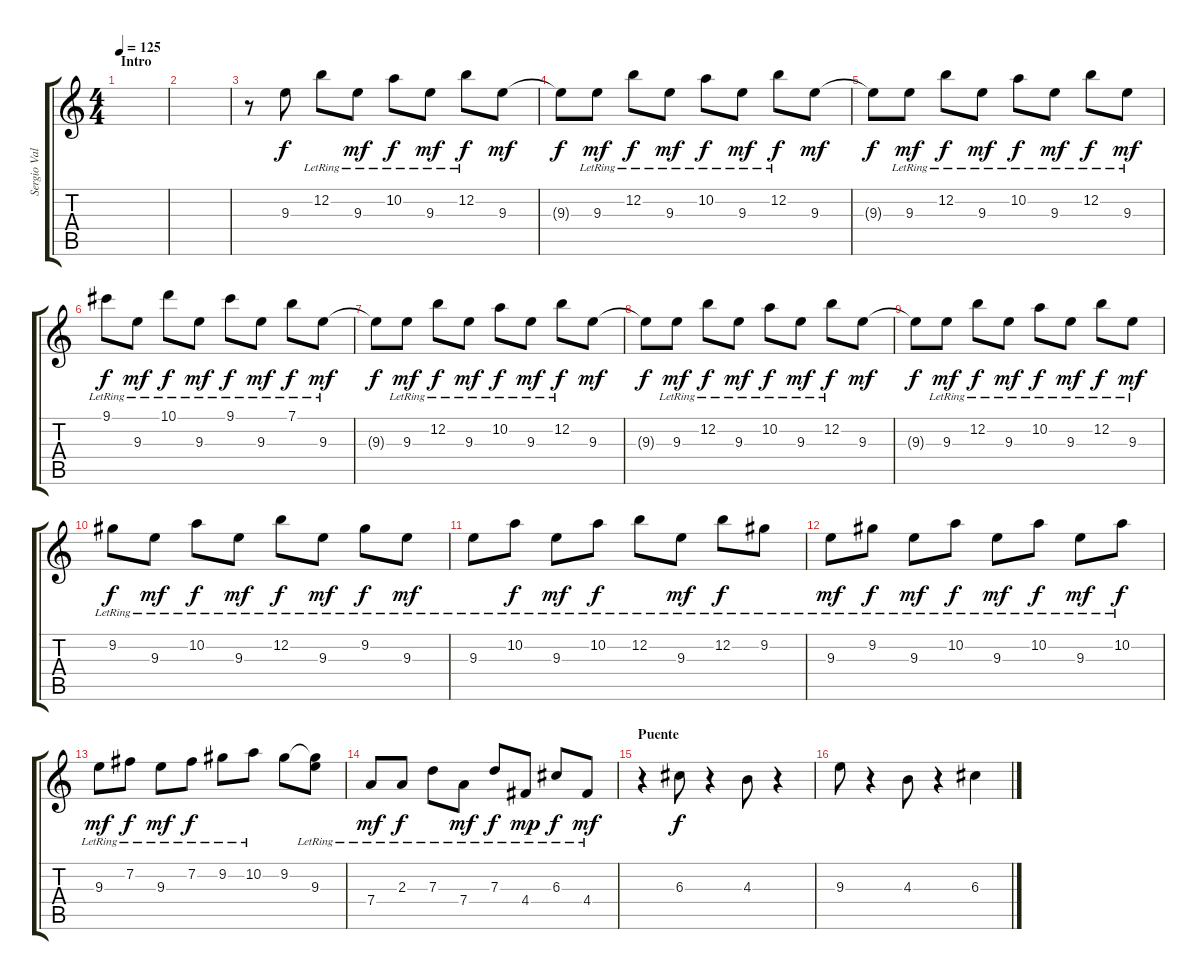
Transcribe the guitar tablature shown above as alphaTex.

\track ("Sergio Vallín" "Sergio Val") {instrument overdrivenguitar}
\staff {score tabs}
\tuning (E4 B3 G3 D3 A2 E2) {hide}
\ts (4 4)
\section ("" "Intro")
\tempo 125
\clef g2
\ks c
|
|
r.8 9.3.8 12.2{lr}.8{dy f} 9.3{lr}.8{dy mf} 10.2{lr}.8{dy f} 9.3{lr}.8{dy mf} 12.2{lr}.8{dy f} 9.3.8{dy mf} |
9.3{t}.8{dy f} 9.3{lr}.8{dy mf} 12.2{lr}.8{dy f} 9.3{lr}.8{dy mf} 10.2{lr}.8{dy f} 9.3{lr}.8{dy mf} 12.2{lr}.8{dy f} 9.3.8{dy mf} |
9.3{t}.8{dy f} 9.3{lr}.8{dy mf} 12.2{lr}.8{dy f} 9.3{lr}.8{dy mf} 10.2{lr}.8{dy f} 9.3{lr}.8{dy mf} 12.2{lr}.8{dy f} 9.3{lr}.8{dy mf} |
9.1{lr}.8{dy f} 9.3{lr}.8{dy mf} 10.1{lr}.8{dy f} 9.3{lr}.8{dy mf} 9.1{lr}.8{dy f} 9.3{lr}.8{dy mf} 7.1{lr}.8{dy f} 9.3{lr}.8{dy mf} |
9.3{t}.8{dy f} 9.3{lr}.8{dy mf} 12.2{lr}.8{dy f} 9.3{lr}.8{dy mf} 10.2{lr}.8{dy f} 9.3{lr}.8{dy mf} 12.2{lr}.8{dy f} 9.3.8{dy mf} |
9.3{t}.8{dy f} 9.3{lr}.8{dy mf} 12.2{lr}.8{dy f} 9.3{lr}.8{dy mf} 10.2{lr}.8{dy f} 9.3{lr}.8{dy mf} 12.2{lr}.8{dy f} 9.3.8{dy mf} |
9.3{t}.8{dy f} 9.3{lr}.8{dy mf} 12.2{lr}.8{dy f} 9.3{lr}.8{dy mf} 10.2{lr}.8{dy f} 9.3{lr}.8{dy mf} 12.2{lr}.8{dy f} 9.3{lr}.8{dy mf} |
9.2{lr}.8{dy f} 9.3{lr}.8{dy mf} 10.2{lr}.8{dy f} 9.3{lr}.8{dy mf} 12.2{lr}.8{dy f} 9.3{lr}.8{dy mf} 9.2{lr}.8{dy f} 9.3{lr}.8{dy mf} |
9.3{lr}.8 10.2{lr}.8{dy f} 9.3{lr}.8{dy mf} 10.2{lr}.8{dy f} 12.2{lr}.8 9.3{lr}.8{dy mf} 12.2{lr}.8{dy f} 9.2{lr}.8 |
9.3{lr}.8{dy mf} 9.2{lr}.8{dy f} 9.3{lr}.8{dy mf} 10.2{lr}.8{dy f} 9.3{lr}.8{dy mf} 10.2{lr}.8{dy f} 9.3{lr}.8{dy mf} 10.2{lr}.8{dy f} |
9.3{lr}.8{dy mf} 7.2{lr}.8{dy f} 9.3{lr}.8{dy mf} 7.2{lr}.8{dy f} 9.2{lr}.8 10.2{lr}.8 9.2.8 (9.2{t} 9.3{lr}).8 |
7.4{lr}.8{dy mf} 2.3{lr}.8{dy f} 7.3{lr}.8 7.4{lr}.8{dy mf} 7.3{lr}.8{dy f} 4.4{lr}.8{dy mp} 6.3{lr}.8{dy f} 4.4{lr}.8{dy mf} |
\section ("" "Puente")
r.4 6.3.8{dy f volume 13 instrument distortionguitar} r.4 4.3.8 r.4 |
9.3.8 r.4 4.3.8 r.4 6.3.4
